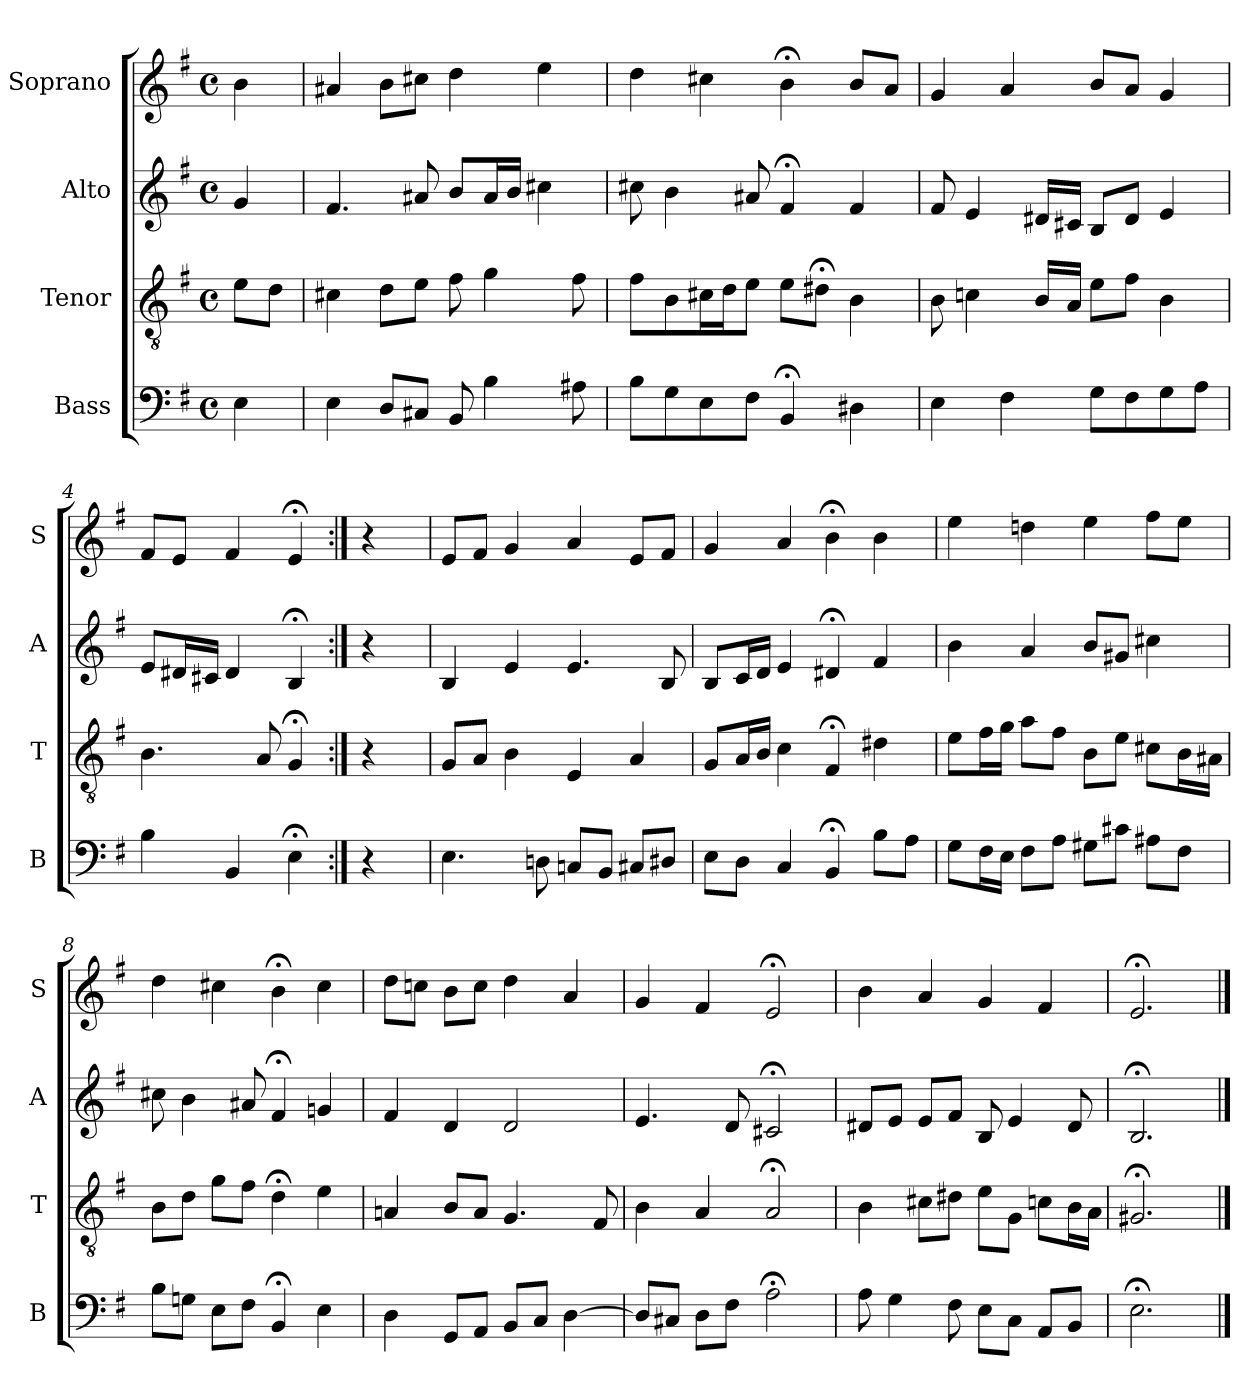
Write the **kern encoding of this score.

**kern	**kern	**kern	**kern
*part4	*part3	*part2	*part1
*staff4	*staff3	*staff2	*staff1
*I"Bass	*I"Tenor	*I"Alto	*I"Soprano
*I'B	*I'T	*I'A	*I'S
*clefF4	*clefGv2	*clefG2	*clefG2
*k[f#]	*k[f#]	*k[f#]	*k[f#]
*e:	*e:	*e:	*e:
*M4/4	*M4/4	*M4/4	*M4/4
*met(c)	*met(c)	*met(c)	*met(c)
*MM100	*MM100	*MM100	*MM100
=	=	=	=
4E	8eL	4g	4b
.	8dJ	.	.
=1	=1	=1	=1
4Ei	4c#Xi	4.f#i	4a#Xi
8DL	8dL	.	8bL
8C#XJ	8eJ	8a#X	8cc#XJ
8BB	8f#	8bL	4dd
4B	4g	16a#L	.
.	.	16bJJ	.
.	.	4cc#X	4ee
8A#X	8f#	.	.
=2	=2	=2	=2
8BL	8f#L	8cc#X	4dd
8G	8B	4b	.
8E	16c#XL	.	4cc#X
.	16dJ	.	.
8F#J	8eJ	8a#X	.
4BB;<	8eL	4f#;<	4b;<
.	8d#X;<J	.	.
4D#X	4B	4f#	8bL
.	.	.	8aJ
=3	=3	=3	=3
4E	8B	8f#	4g
.	4cn	4e	.
4F#	.	.	4a
.	16BLL	16d#XLL	.
.	16AJJ	16c#XJJ	.
8GL	8eL	8BL	8bL
8F#	8f#J	8d#J	8aJ
8G	4B	4e	4g
8AJ	.	.	.
=4	=4	=4	=4
4B	4.B	8eL	8f#L
.	.	16d#XL	8eJ
.	.	16c#XJJ	.
4BB	.	4d#	4f#
.	8A	.	.
4E;<	4G;<	4B;<	4e;<
=:|!	=:|!	=:|!	=:|!
4r	4r	4r	4r
=5	=5	=5	=5
4.E	8GL	4B	8eL
.	8AJ	.	8f#J
.	4B	4e	4g
8Dn	.	.	.
8CnL	4E	4.e	4a
8BBJ	.	.	.
8C#XL	4A	.	8eL
8D#XJ	.	8B	8f#J
=6	=6	=6	=6
8EL	8GL	8BL	4g
8DJ	16AL	16cL	.
.	16BJJ	16dJJ	.
4C	4c	4e	4a
4BB;<	4F#;<	4d#X;<	4b;<
8BL	4d#X	4f#	4b
8AJ	.	.	.
=7	=7	=7	=7
8GL	8eL	4b	4ee
16F#L	16f#L	.	.
16EJJ	16gJJ	.	.
8F#L	8aL	4a	4ddn
8AJ	8f#J	.	.
8G#XL	8BL	8bL	4ee
8c#XJ	8eJ	8g#XJ	.
8A#XL	8c#XL	4cc#X	8ff#L
8F#J	16BL	.	8eeJ
.	16A#XJJ	.	.
=8	=8	=8	=8
8BL	8BL	8cc#X	4dd
8GnJ	8dJ	4b	.
8EL	8gL	.	4cc#X
8F#J	8f#J	8a#X	.
4BB;<	4d;<	4f#;<	4b;<
4E	4e	4gn	4cc#
=9	=9	=9	=9
4D	4An	4f#	8ddL
.	.	.	8ccnJ
8GGL	8BL	4d	8bL
8AAJ	8AJ	.	8ccJ
8BBL	4.G	2d	4dd
8CJ	.	.	.
[4D	.	.	4a
.	8F#	.	.
=10	=10	=10	=10
8DL]	4B	4.e	4g
8C#XJ	.	.	.
8DL	4A	.	4f#
8F#J	.	8d	.
2A;<	2A;<	2c#X;<	2e;<
=11	=11	=11	=11
8A	4B	8d#XL	4b
4G	.	8eJ	.
.	8c#XL	8eL	4a
8F#	8d#XJ	8f#J	.
8EL	8eL	8B	4g
8CJ	8GJ	4e	.
8AAL	8cnL	.	4f#
8BBJ	16BL	8d#	.
.	16AJJ	.	.
=12	=12	=12	=12
2.E;<	2.G#X;<	2.B;<	2.e;<
==	==	==	==
*-	*-	*-	*-
